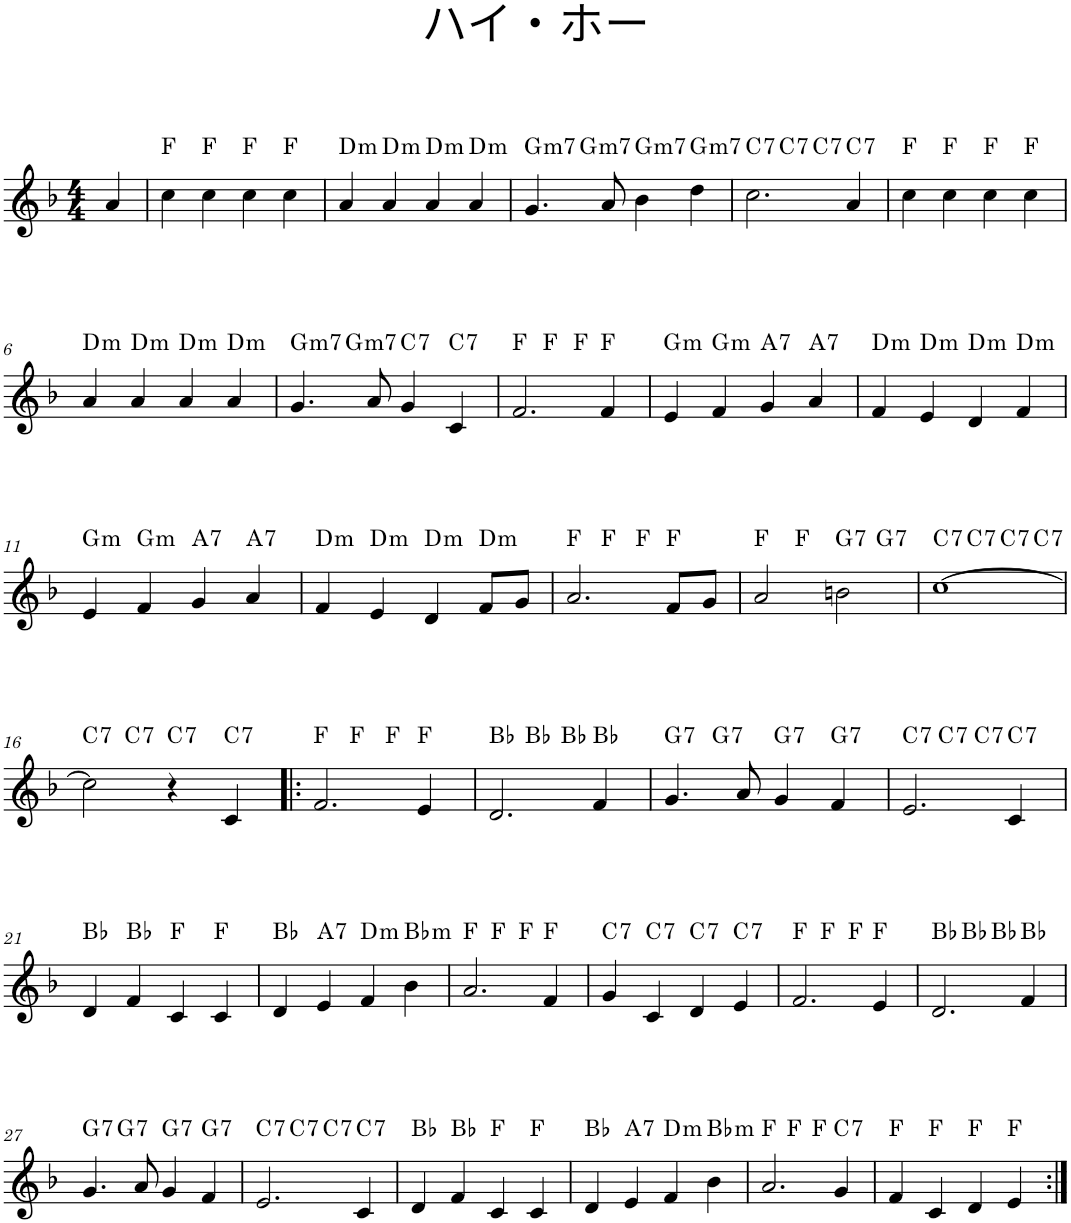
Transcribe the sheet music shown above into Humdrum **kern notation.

**kern	**harte
*part1	*part1
*staff1	*
*I"Piano	*
*I'Pno.	*
*clefG2	*
*k[b-]	*
*M4/4	*
=	=
4a/	.
=1	=1
4cc\	F:maj
4cc\	F:maj
4cc\	F:maj
4cc\	F:maj
=2	=2
!	!LO:H:kt=m
4a/	D:min
!	!LO:H:kt=m
4a/	D:min
!	!LO:H:kt=m
4a/	D:min
!	!LO:H:kt=m
4a/	D:min
=3	=3
!	!LO:H:kt=m7
*^	*
4.g/	4ryy	G:min7
!	!	!LO:H:kt=m7
.	2.ryy	G:min7
8a/	.	.
!	!	!LO:H:kt=m7
4b-\	.	G:min7
!	!	!LO:H:kt=m7
4dd\	.	G:min7
=4	=4	=4
!	!	!LO:H:kt=7
*	*^	*
2.cc\	4ryy	2ryy	C:7
!	!	!	!LO:H:kt=7
.	2.ryy	.	C:7
!	!	!	!LO:H:kt=7
.	.	2ryy	C:7
!	!	!	!LO:H:kt=7
4a/	.	.	C:7
*v	*v	*v	*
=5	=5
4cc\	F:maj
4cc\	F:maj
4cc\	F:maj
4cc\	F:maj
!!LO:LB:g=z
=6	=6
!	!LO:H:kt=m
4a/	D:min
!	!LO:H:kt=m
4a/	D:min
!	!LO:H:kt=m
4a/	D:min
!	!LO:H:kt=m
4a/	D:min
=7	=7
!	!LO:H:kt=m7
*^	*
4.g/	4ryy	G:min7
!	!	!LO:H:kt=m7
.	2.ryy	G:min7
8a/	.	.
!	!	!LO:H:kt=7
4g/	.	C:7
!	!	!LO:H:kt=7
4c/	.	C:7
=8	=8	=8
*	*^	*
2.f/	4ryy	2ryy	F:maj
.	2.ryy	.	F:maj
.	.	2ryy	F:maj
4f/	.	.	F:maj
=9	=9	=9	=9
!	!	!	!LO:H:kt=m
*v	*v	*v	*
4e/	G:min
!	!LO:H:kt=m
4f/	G:min
!	!LO:H:kt=7
4g/	A:7
!	!LO:H:kt=7
4a/	A:7
=10	=10
!	!LO:H:kt=m
4f/	D:min
!	!LO:H:kt=m
4e/	D:min
!	!LO:H:kt=m
4d/	D:min
!	!LO:H:kt=m
4f/	D:min
!!LO:LB:g=z
=11	=11
!	!LO:H:kt=m
4e/	G:min
!	!LO:H:kt=m
4f/	G:min
!	!LO:H:kt=7
4g/	A:7
!	!LO:H:kt=7
4a/	A:7
=12	=12
!	!LO:H:kt=m
4f/	D:min
!	!LO:H:kt=m
4e/	D:min
!	!LO:H:kt=m
4d/	D:min
!	!LO:H:kt=m
8f/L	D:min
8g/J	.
=13	=13
*^	*
*	*^	*
2.a/	4ryy	2ryy	F:maj
.	2.ryy	.	F:maj
.	.	2ryy	F:maj
8f/L	.	.	F:maj
8g/J	.	.	.
=14	=14	=14	=14
2a/	4ryy	2.ryy	F:maj
.	2.ryy	.	F:maj
!	!	!	!LO:H:kt=7
2bn\	.	.	G:7
!	!	!	!LO:H:kt=7
.	.	4ryy	G:7
=15	=15	=15	=15
!	!	!	!LO:H:kt=7
*	*	*^	*
[>1cc	4ryy	2ryy	2.ryy	C:7
!	!	!	!	!LO:H:kt=7
.	2.ryy	.	.	C:7
!	!	!	!	!LO:H:kt=7
.	.	2ryy	.	C:7
!	!	!	!	!LO:H:kt=7
.	.	.	4ryy	C:7
!!LO:LB:g=z	!!	!!	!!
=16	=16	=16	=16	=16
!	!	!	!	!LO:H:kt=7
*	*v	*v	*v	*
2cc\]	4ryy	C:7
!	!	!LO:H:kt=7
.	2.ryy	C:7
!	!	!LO:H:kt=7
4r	.	C:7
!	!	!LO:H:kt=7
4c/	.	C:7
=17!|:	=17!|:	=17!|:
*	*^	*
2.f/	4ryy	2ryy	F:maj
.	2.ryy	.	F:maj
.	.	2ryy	F:maj
4e/	.	.	F:maj
=18	=18	=18	=18
2.d/	4ryy	2ryy	Bb:maj
.	2.ryy	.	Bb:maj
.	.	2ryy	Bb:maj
4f/	.	.	Bb:maj
=19	=19	=19	=19
!	!	!	!LO:H:kt=7
*	*v	*v	*
4.g/	4ryy	G:7
!	!	!LO:H:kt=7
.	2.ryy	G:7
8a/	.	.
!	!	!LO:H:kt=7
4g/	.	G:7
!	!	!LO:H:kt=7
4f/	.	G:7
=20	=20	=20
!	!	!LO:H:kt=7
*	*^	*
2.e/	4ryy	2ryy	C:7
!	!	!	!LO:H:kt=7
.	2.ryy	.	C:7
!	!	!	!LO:H:kt=7
.	.	2ryy	C:7
!	!	!	!LO:H:kt=7
4c/	.	.	C:7
*v	*v	*v	*
!!LO:LB:g=z
=21	=21
4d/	Bb:maj
4f/	Bb:maj
4c/	F:maj
4c/	F:maj
=22	=22
4d/	Bb:maj
!	!LO:H:kt=7
4e/	A:7
!	!LO:H:kt=m
4f/	D:min
!	!LO:H:kt=m
4b-\	Bb:min
=23	=23
*^	*
*	*^	*
2.a/	4ryy	2ryy	F:maj
.	2.ryy	.	F:maj
.	.	2ryy	F:maj
4f/	.	.	F:maj
=24	=24	=24	=24
!	!	!	!LO:H:kt=7
*v	*v	*v	*
4g/	C:7
!	!LO:H:kt=7
4c/	C:7
!	!LO:H:kt=7
4d/	C:7
!	!LO:H:kt=7
4e/	C:7
=25	=25
*^	*
*	*^	*
2.f/	4ryy	2ryy	F:maj
.	2.ryy	.	F:maj
.	.	2ryy	F:maj
4e/	.	.	F:maj
=26	=26	=26	=26
2.d/	4ryy	2ryy	Bb:maj
.	2.ryy	.	Bb:maj
.	.	2ryy	Bb:maj
4f/	.	.	Bb:maj
!!LO:LB:g=z	!!	!!
=27	=27	=27	=27
!	!	!	!LO:H:kt=7
*	*v	*v	*
4.g/	4ryy	G:7
!	!	!LO:H:kt=7
.	2.ryy	G:7
8a/	.	.
!	!	!LO:H:kt=7
4g/	.	G:7
!	!	!LO:H:kt=7
4f/	.	G:7
=28	=28	=28
!	!	!LO:H:kt=7
*	*^	*
2.e/	4ryy	2ryy	C:7
!	!	!	!LO:H:kt=7
.	2.ryy	.	C:7
!	!	!	!LO:H:kt=7
.	.	2ryy	C:7
!	!	!	!LO:H:kt=7
4c/	.	.	C:7
*v	*v	*v	*
=29	=29
4d/	Bb:maj
4f/	Bb:maj
4c/	F:maj
4c/	F:maj
=30	=30
4d/	Bb:maj
!	!LO:H:kt=7
4e/	A:7
!	!LO:H:kt=m
4f/	D:min
!	!LO:H:kt=m
4b-\	Bb:min
=31	=31
*^	*
*	*^	*
2.a/	4ryy	2ryy	F:maj
.	2.ryy	.	F:maj
.	.	2ryy	F:maj
!	!	!	!LO:H:kt=7
4g/	.	.	C:7
*v	*v	*v	*
=32	=32
4f/	F:maj
4c/	F:maj
4d/	F:maj
4e/	F:maj
=:|!	=:|!
*-	*-
